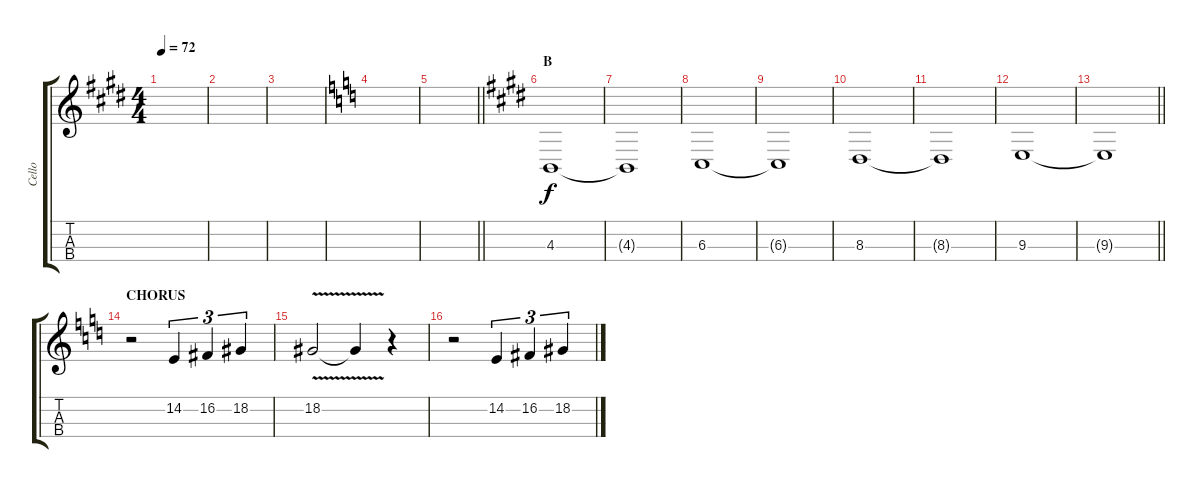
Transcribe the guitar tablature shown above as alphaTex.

\track ("Cello" "Cello") {instrument cello}
\staff {score tabs}
\tuning (A3 D3 G2 C2) {hide}
\ts (4 4)
\tempo 72
\clef g2
\ks e
|
|
|
\ks c
|
\barLineRight lightlight
|
\section ("" "B")
\ks e
4.3.1{volume 16} |
4.3{t}.1 |
6.3.1 |
6.3{t}.1 |
8.3.1 |
8.3{t}.1 |
9.3.1 |
\barLineRight lightlight
9.3{t}.1{volume 6} |
\section ("" "CHORUS")
\ks c
r.2{volume 16} 14.2.4{tu (3 2)} 16.2.4{tu (3 2)} 18.2.4{tu (3 2)} |
18.2{v}.2{volume 10} 18.2{t}.4{volume 8} r.4 |
r.2{volume 16} 14.2.4{tu (3 2)} 16.2.4{tu (3 2)} 18.2.4{tu (3 2)}
